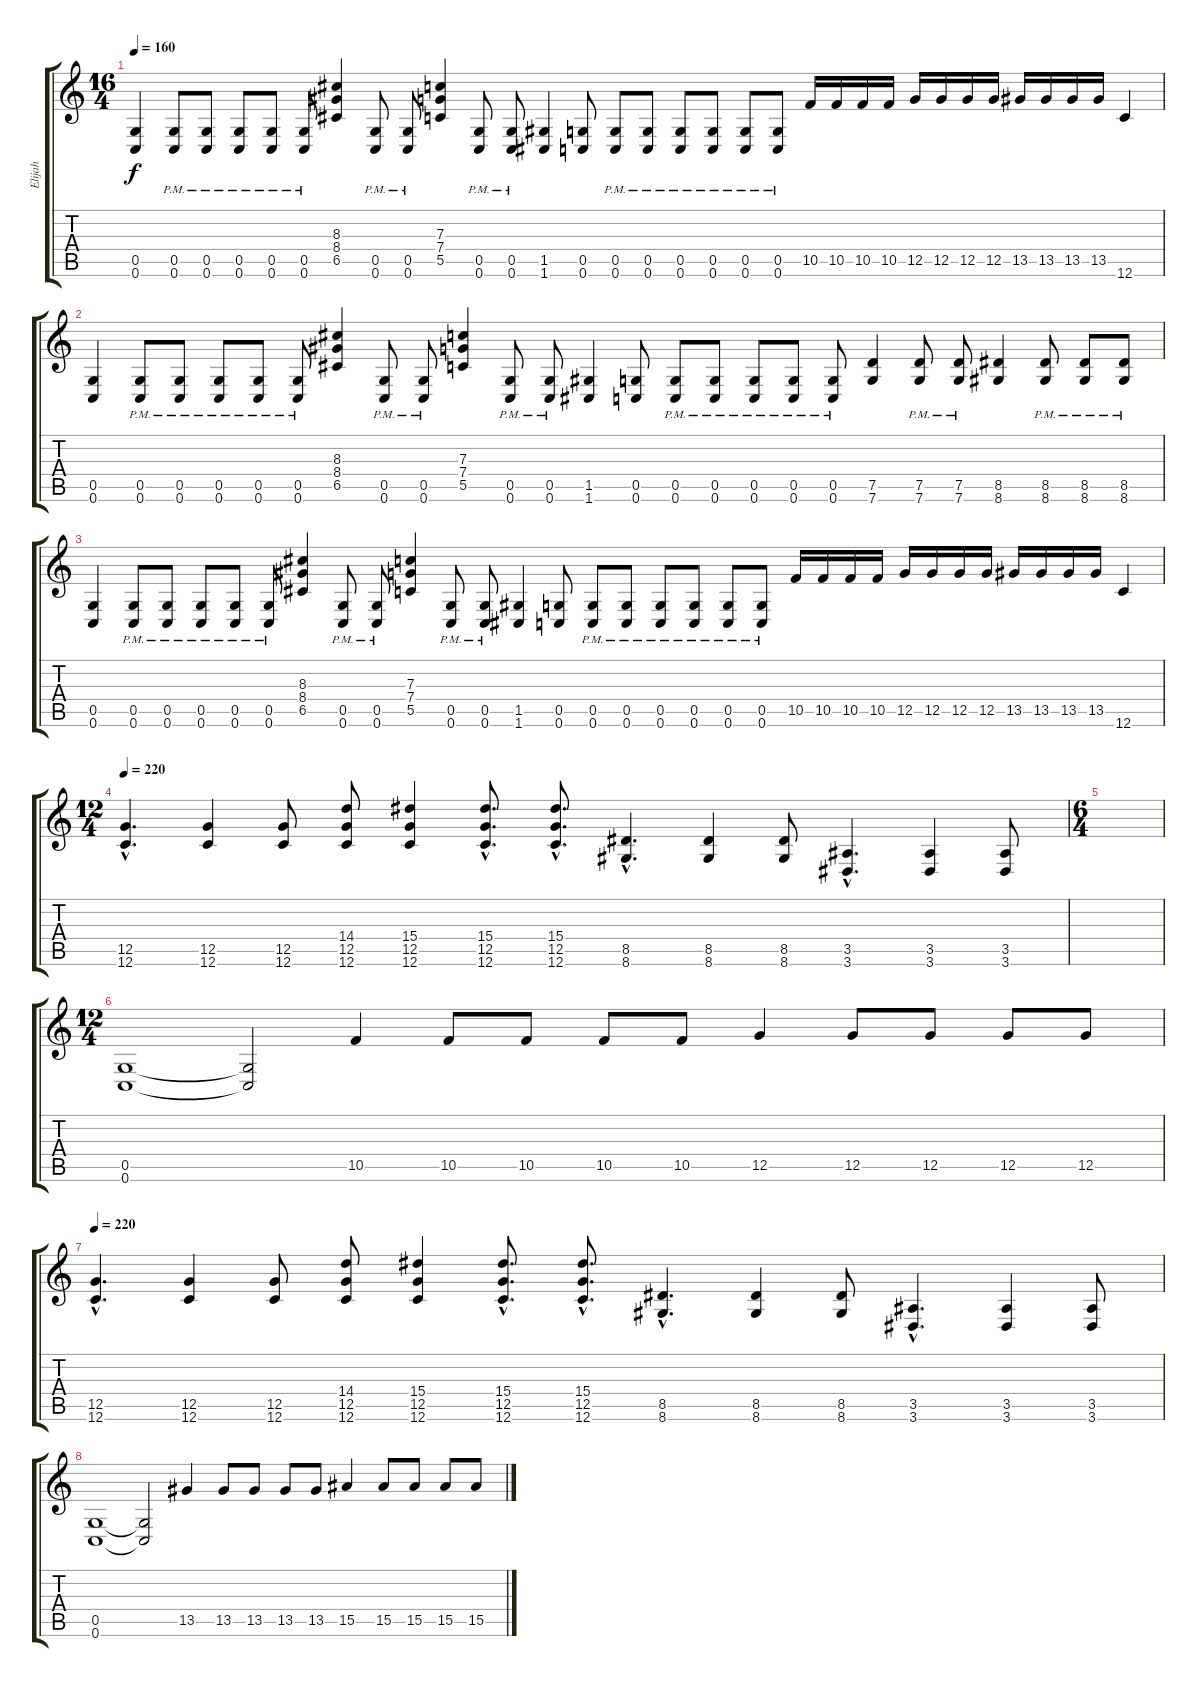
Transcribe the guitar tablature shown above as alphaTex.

\track ("Elijah" "Elijah") {instrument overdrivenguitar}
\staff {score tabs}
\tuning (D4 A3 F3 C3 G2 C2) {hide}
\ts (16 4)
\tempo 160
\clef g2
\ks c
(0.5 0.6).4{dy f} (0.5{pm} 0.6{pm}).8 (0.5{pm} 0.6{pm}).8 (0.5{pm} 0.6{pm}).8 (0.5{pm} 0.6{pm}).8 (0.5{pm} 0.6{pm}).8 (8.3 8.4 6.5).4 (0.5{pm} 0.6{pm}).8 (0.5{pm} 0.6{pm}).8 (7.3 7.4 5.5).4 (0.5{pm} 0.6{pm}).8 (0.5{pm} 0.6{pm}).8 (1.5 1.6).4 (0.5 0.6).8 (0.5{pm} 0.6{pm}).8 (0.5{pm} 0.6{pm}).8 (0.5{pm} 0.6{pm}).8 (0.5{pm} 0.6{pm}).8 (0.5{pm} 0.6{pm}).8 (0.5{pm} 0.6{pm}).8 10.5.16 10.5.16 10.5.16 10.5.16 12.5.16 12.5.16 12.5.16 12.5.16 13.5.16 13.5.16 13.5.16 13.5.16 12.6.4 |
(0.5 0.6).4 (0.5{pm} 0.6{pm}).8 (0.5{pm} 0.6{pm}).8 (0.5{pm} 0.6{pm}).8 (0.5{pm} 0.6{pm}).8 (0.5{pm} 0.6{pm}).8 (8.3 8.4 6.5).4 (0.5{pm} 0.6{pm}).8 (0.5{pm} 0.6{pm}).8 (7.3 7.4 5.5).4 (0.5{pm} 0.6{pm}).8 (0.5{pm} 0.6{pm}).8 (1.5 1.6).4 (0.5 0.6).8 (0.5{pm} 0.6{pm}).8 (0.5{pm} 0.6{pm}).8 (0.5{pm} 0.6{pm}).8 (0.5{pm} 0.6{pm}).8 (0.5{pm} 0.6{pm}).8 (7.5 7.6).4 (7.5{pm} 7.6{pm}).8 (7.5{pm} 7.6{pm}).8 (8.5 8.6).4 (8.5{pm} 8.6{pm}).8 (8.5{pm} 8.6{pm}).8 (8.5{pm} 8.6{pm}).8 |
(0.5 0.6).4 (0.5{pm} 0.6{pm}).8 (0.5{pm} 0.6{pm}).8 (0.5{pm} 0.6{pm}).8 (0.5{pm} 0.6{pm}).8 (0.5{pm} 0.6{pm}).8 (8.3 8.4 6.5).4 (0.5{pm} 0.6{pm}).8 (0.5{pm} 0.6{pm}).8 (7.3 7.4 5.5).4 (0.5{pm} 0.6{pm}).8 (0.5{pm} 0.6{pm}).8 (1.5 1.6).4 (0.5 0.6).8 (0.5{pm} 0.6{pm}).8 (0.5{pm} 0.6{pm}).8 (0.5{pm} 0.6{pm}).8 (0.5{pm} 0.6{pm}).8 (0.5{pm} 0.6{pm}).8 (0.5{pm} 0.6{pm}).8 10.5.16 10.5.16 10.5.16 10.5.16 12.5.16 12.5.16 12.5.16 12.5.16 13.5.16 13.5.16 13.5.16 13.5.16 12.6.4 |
\ts (12 4)
\tempo 220
(12.5{hac} 12.6{hac}).4{d} (12.5 12.6).4 (12.5 12.6).8 (14.4 12.5 12.6).8 (15.4 12.5 12.6).4 (15.4{hac} 12.5{hac} 12.6{hac}).8{d} (15.4{hac} 12.5{hac} 12.6{hac}).8{d} (8.5{hac} 8.6{hac}).4{d} (8.5 8.6).4 (8.5 8.6).8 (3.5{hac} 3.6{hac}).4{d} (3.5 3.6).4 (3.5 3.6).8 |
\ts (6 4)
|
\ts (12 4)
(0.5 0.6).1 (0.5{t} 0.6{t}).2 10.5.4 10.5.8 10.5.8 10.5.8 10.5.8 12.5.4 12.5.8 12.5.8 12.5.8 12.5.8 |
\tempo 220
(12.5{hac} 12.6{hac}).4{d} (12.5 12.6).4 (12.5 12.6).8 (14.4 12.5 12.6).8 (15.4 12.5 12.6).4 (15.4{hac} 12.5{hac} 12.6{hac}).8{d} (15.4{hac} 12.5{hac} 12.6{hac}).8{d} (8.5{hac} 8.6{hac}).4{d} (8.5 8.6).4 (8.5 8.6).8 (3.5{hac} 3.6{hac}).4{d} (3.5 3.6).4 (3.5 3.6).8 |
(0.5 0.6).1 (0.5{t} 0.6{t}).2 13.5.4 13.5.8 13.5.8 13.5.8 13.5.8 15.5.4 15.5.8 15.5.8 15.5.8 15.5.8
